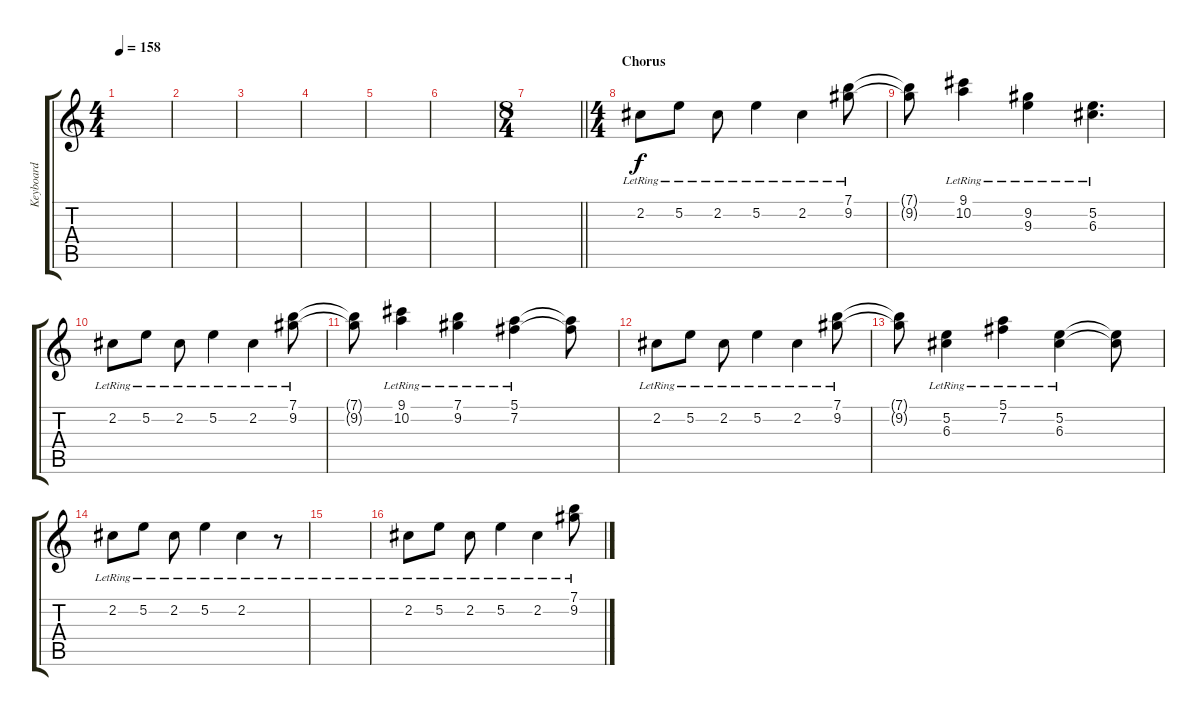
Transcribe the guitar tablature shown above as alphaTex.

\track ("Keyboard" "Keyboard") {instrument electricpiano1}
\staff {score tabs}
\tuning (E5 B4 G4 D4 A3 E3) {hide}
\ts (4 4)
\tempo 158
\clef g2
\ks c
|
|
|
|
|
|
\ts (8 4)
\barLineRight lightlight
|
\ts (4 4)
\section ("" "Chorus")
2.2{lr}.8{instrument electricpiano1} 5.2{lr}.8 2.2{lr}.8 5.2{lr}.4 2.2{lr}.4 (7.1{lr} 9.2{lr}).8 |
(7.1{t} 9.2{t}).8 (9.1{lr} 10.2{lr}).4 (9.2{lr} 9.3{lr}).4 (5.2{lr} 6.3{lr}).4{d} |
2.2{lr}.8 5.2{lr}.8 2.2{lr}.8 5.2{lr}.4 2.2{lr}.4 (7.1{lr} 9.2{lr}).8 |
(7.1{t} 9.2{t}).8 (9.1{lr} 10.2{lr}).4 (7.1{lr} 9.2{lr}).4 (5.1{lr} 7.2{lr}).4 (5.1{t} 7.2{t}).8 |
2.2{lr}.8{instrument electricpiano1} 5.2{lr}.8 2.2{lr}.8 5.2{lr}.4 2.2{lr}.4 (7.1{lr} 9.2{lr}).8 |
(7.1{t} 9.2{t}).8 (5.2{lr} 6.3{lr}).4 (5.1{lr} 7.2{lr}).4 (5.2{lr} 6.3{lr}).4 (5.2{t} 6.3{t}).8 |
2.2{lr}.8{instrument electricpiano1} 5.2{lr}.8 2.2{lr}.8 5.2{lr}.4 2.2{lr}.4 r.8 |
|
2.2{lr}.8{instrument electricpiano1} 5.2{lr}.8 2.2{lr}.8 5.2{lr}.4 2.2{lr}.4 (7.1{lr} 9.2{lr}).8
